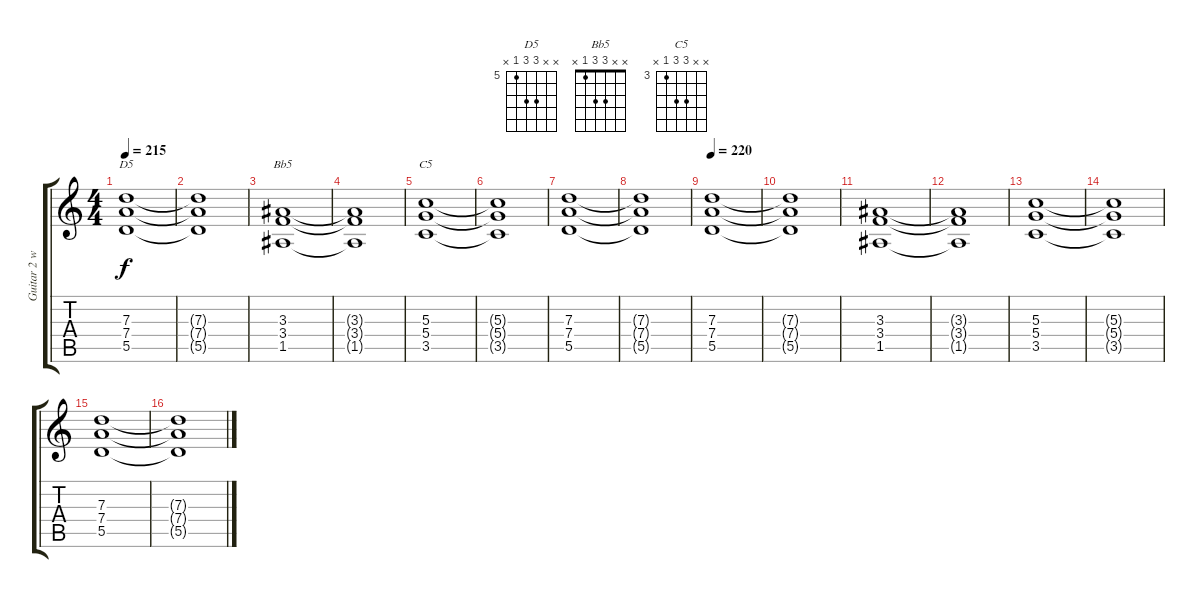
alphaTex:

\track ("Guitar 2 w/Distortion" "Guitar 2 w") {instrument distortionguitar}
\staff {score tabs}
\tuning (E4 B3 G3 D3 A2 E2) {hide}
\chord ("D5" x x 7 7 5 x) {firstfret 5}
\chord ("Bb5" x x 3 3 1 x)
\chord ("C5" x x 5 5 3 x) {firstfret 3}
\ts (4 4)
\tempo 215
\clef g2
\ks c
(7.3 7.4 5.5).1{ch "D5" dy f} |
(7.3{t} 7.4{t} 5.5{t}).1 |
(3.3 3.4 1.5).1{ch "Bb5"} |
(3.3{t} 3.4{t} 1.5{t}).1 |
(5.3 5.4 3.5).1{ch "C5"} |
(5.3{t} 5.4{t} 3.5{t}).1 |
(7.3 7.4 5.5).1 |
(7.3{t} 7.4{t} 5.5{t}).1 |
\tempo 220
(7.3 7.4 5.5).1 |
(7.3{t} 7.4{t} 5.5{t}).1 |
(3.3 3.4 1.5).1 |
(3.3{t} 3.4{t} 1.5{t}).1 |
(5.3 5.4 3.5).1 |
(5.3{t} 5.4{t} 3.5{t}).1 |
(7.3 7.4 5.5).1 |
(7.3{t} 7.4{t} 5.5{t}).1
